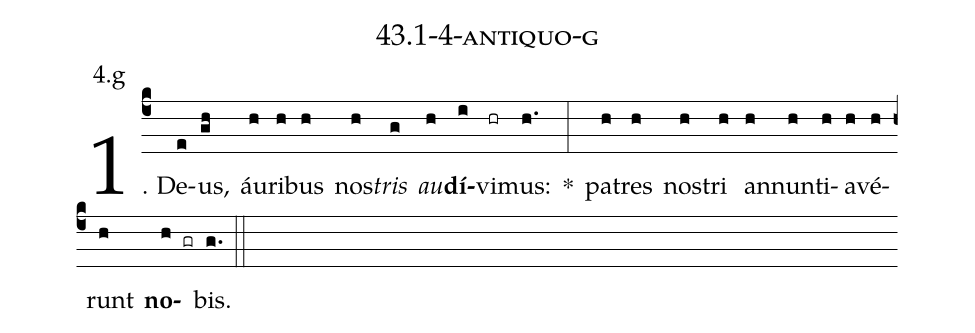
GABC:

name: 43.1-4-antiquo-g;
annotation: 4.g;
%%
(c4)1. De(e)us,(gh) áu(h)ri(h)bus(h) nos(h)<i>tris</i>(g) <i>au</i>(h)<b>dí</b>(i)vi(hr)mus:(h.) *(:) pa(h)tres(h) nos(h)tri(h) an(h)nun(h)ti(h)a(h)vé(h)runt(h) <b>no</b>(h gr)bis.(g.) (::)
